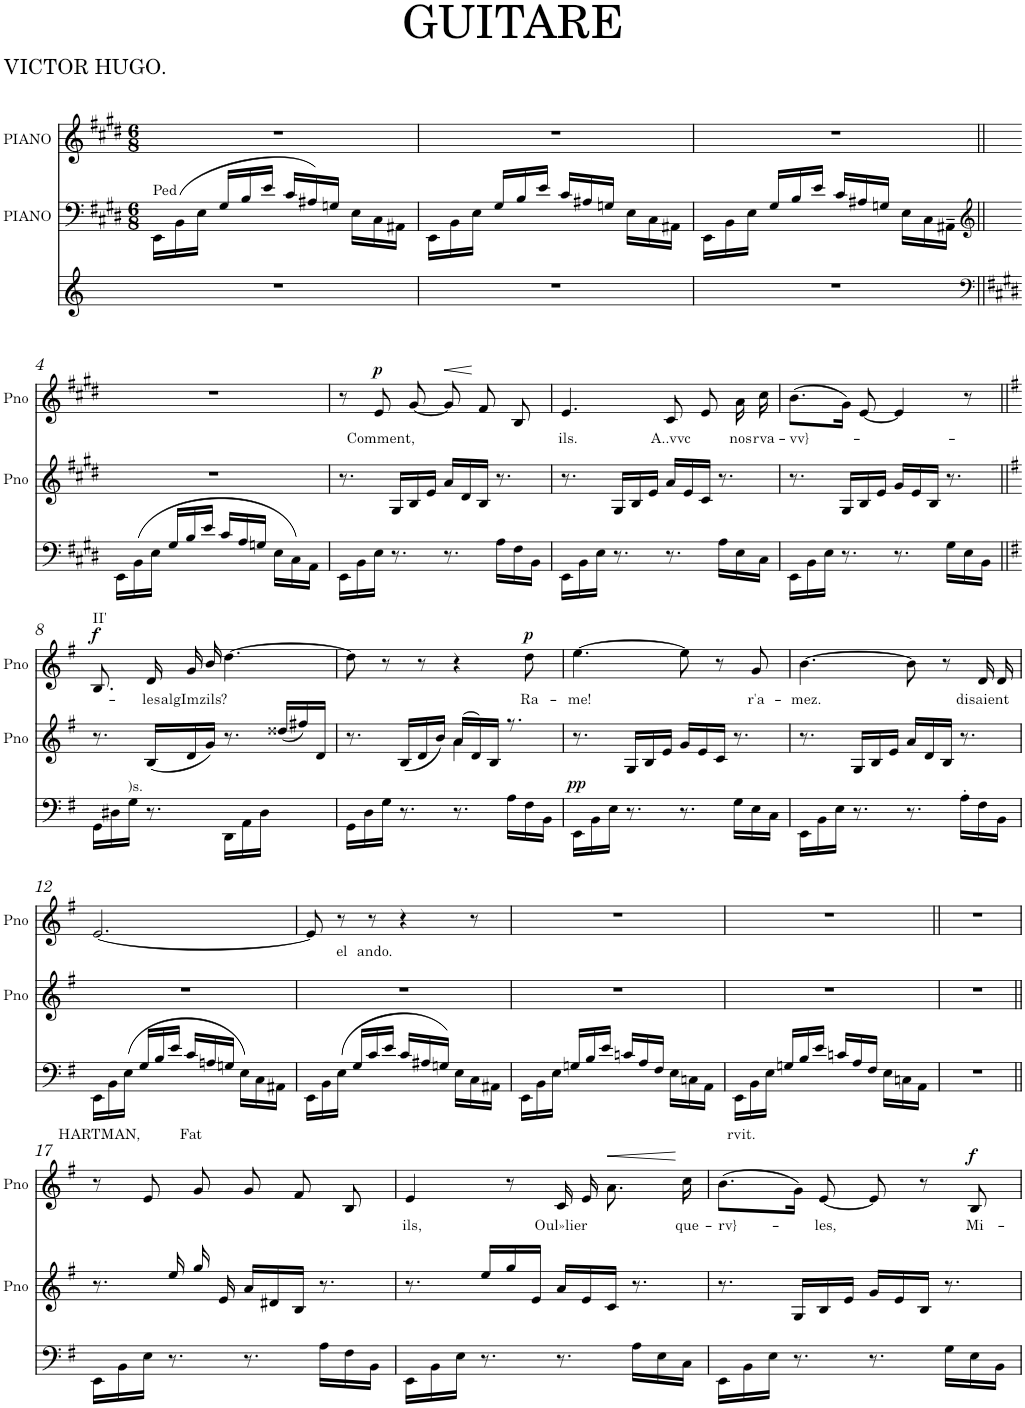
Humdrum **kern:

**kern	**text	**dynam	**kern	**kern	**text	**dynam
*part3	*part3	*part3	*part2	*part1	*part1	*part1
*staff3	*staff3	*staff3	*staff2	*staff1	*staff1	*staff1
*I"Piano	*	*	*I"PIANO	*I"PIANO	*	*
*I'Pno	*	*	*I'Pno	*I'Pno	*	*
*clefG2	*	*	*clefF4	*clefG2	*	*
*k[]	*	*	*k[f#c#g#d#]	*k[f#c#g#d#]	*	*
*	*	*	*M6/8	*M6/8	*	*
=1	=1	=1	=1	=1	=1	=1
!	!	!	!LO:TX:a:t=Ped	!	!	!
1r	.	.	16EE\LL	2.r	.	.
.	.	.	(16BB\	.	.	.
.	.	.	16E\JJ	.	.	.
.	.	.	16G#/LL	.	.	.
.	.	.	16B/	.	.	.
.	.	.	16e/JJ	.	.	.
.	.	.	16c#/LL	.	.	.
.	.	.	16A#X/)	.	.	.
.	.	.	16Gn/JJ	.	.	.
.	.	.	16E\LL	.	.	.
.	.	.	16C#\	.	.	.
.	.	.	16AA#X\JJ	.	.	.
.	.	.	4ryy	4ryy	.	.
=2	=2	=2	=2	=2	=2	=2
1r	.	.	16EE\LL	2.r	.	.
.	.	.	16BB\	.	.	.
.	.	.	16E\JJ	.	.	.
.	.	.	16G#/LL	.	.	.
.	.	.	16B/	.	.	.
.	.	.	16e/JJ	.	.	.
.	.	.	16c#/LL	.	.	.
.	.	.	16A#X/	.	.	.
.	.	.	16Gn/JJ	.	.	.
.	.	.	16E\LL	.	.	.
.	.	.	16C#\	.	.	.
.	.	.	16AA#X\JJ	.	.	.
.	.	.	4ryy	4ryy	.	.
=3	=3	=3	=3	=3	=3	=3
1r	.	.	16EE\LL	2.r	.	.
.	.	.	16BB\	.	.	.
.	.	.	16E\JJ	.	.	.
.	.	.	16G#/LL	.	.	.
.	.	.	16B/	.	.	.
.	.	.	16e/JJ	.	.	.
.	.	.	16c#/LL	.	.	.
.	.	.	16A#X/	.	.	.
.	.	.	16Gn/JJ	.	.	.
.	.	.	16E\LL	.	.	.
.	.	.	16C#\	.	.	.
.	.	.	16AA#X~\JJ	.	.	.
.	.	.	4ryy	4ryy	.	.
!!LO:LB:g=z
=4||	=4||	=4||	=4||	=4||	=4||	=4||
*clefF4	*	*	*clefG2	*	*	*
*k[f#c#g#d#]	*	*	*	*	*	*
16EE\LL	.	.	2.r	2.r	.	.
(16BB\	.	.	.	.	.	.
16E\JJ	.	.	.	.	.	.
16G#/LL	.	.	.	.	.	.
16B/	.	.	.	.	.	.
16e/JJ	.	.	.	.	.	.
16c#/LL	.	.	.	.	.	.
16A/	.	.	.	.	.	.
16Gn/JJ	.	.	.	.	.	.
16E\LL	.	.	.	.	.	.
16C#\)	.	.	.	.	.	.
16AA\JJ	.	.	.	.	.	.
=5	=5	=5	=5	=5	=5	=5
16EE\LL	.	.	8.r	8r	.	.
16BB\	.	.	.	.	.	.
!	!	!	!	!	!LO:LY:b	!LO:DY:a
16E\JJ	.	.	.	8e/	Comment,	p
8.r	.	.	16G#/LL	.	.	.
.	.	.	16B/	[8g#/	.	.
.	.	.	16e/JJ	.	.	.
!	!	!	!	!	!	!LO:HP:b
8.r	.	.	16a/LL	8g#/]	.	<
.	.	.	16d#/	.	.	.
.	.	.	16B/JJ	8f#/	.	[
16A\LL	.	.	8.r	.	.	.
16F#\	.	.	.	8B/	.	.
16BB\JJ	.	.	.	.	.	.
=6	=6	=6	=6	=6	=6	=6
!	!	!	!	!	!LO:LY:b	!
16EE\LL	.	.	8.r	4.e/	ils.	.
16BB\	.	.	.	.	.	.
16E\JJ	.	.	.	.	.	.
8.r	.	.	16G#/LL	.	.	.
.	.	.	16B/	.	.	.
.	.	.	16e/JJ	.	.	.
!	!	!	!	!	!LO:LY:b	!
8.r	.	.	16a/LL	8c#/	A..vvc	.
.	.	.	16e/	.	.	.
.	.	.	16c#/JJ	8e/	.	.
16A\LL	.	.	8.r	.	.	.
!	!	!	!	!	!LO:LY:b	!
16E\	.	.	.	16a\	nos	.
!	!	!	!	!	!LO:LY:b	!
16C#\JJ	.	.	.	16cc#\	rva-	.
=7	=7	=7	=7	=7	=7	=7
!	!	!	!	!	!LO:LY:b	!
16EE\LL	.	.	8.r	(8.b\L	-vv}-	.
16BB\	.	.	.	.	.	.
16E\JJ	.	.	.	.	.	.
8.r	.	.	16G#/LL	16g#\Jk)	.	.
.	.	.	16B/	[8e/	.	.
.	.	.	16e/JJ	.	.	.
8.r	.	.	16g#/LL	4e/]	.	.
.	.	.	16e/	.	.	.
.	.	.	16B/JJ	.	.	.
16G#\LL	.	.	8.r	.	.	.
16E\	.	.	.	8r	.	.
16BB\JJ	.	.	.	.	.	.
!!LO:LB:g=z
=8||	=8||	=8||	=8||	=8||	=8||	=8||
*k[f#]	*	*	*k[f#]	*k[f#]	*	*
!	!	!	!	!LO:TX:a:t=II'	!	!
!	!	!	!	!	!	!LO:DY:a
16GG\LL	.	.	8.r	8.B/	.	f
16D#X\	.	.	.	.	.	.
!LO:TX:a:t=)s.	!	!	!	!	!	!
16G\JJ	.	.	.	.	.	.
!	!	!	!	!	!LO:LY:b	!
8.r	.	.	(16B/LL	16d/	-les	.
!	!	!	!	!	!LO:LY:b	!
.	.	.	16d/	16g/	algImzils?	.
.	.	.	16g/JJ)	16b/	.	.
16DD\LL	.	.	8.r	[4.dd\	.	.
16AA\	.	.	.	.	.	.
16D#\JJ	.	.	.	.	.	.
8.ryy	.	.	(16dd##X/LL	.	.	.
.	.	.	16ff#X/)	.	.	.
.	.	.	16d/JJ	.	.	.
=9	=9	=9	=9	=9	=9	=9
*	*	*	*^	*	*	*
16GG\LL	.	.	8.r	4.ryy	8dd\]	.	.
16D\	.	.	.	.	.	.	.
16G\JJ	.	.	.	.	8r	.	.
8.r	.	.	(16B/LL	.	.	.	.
.	.	.	16d/	.	8r	.	.
.	.	.	16b/JJ)	.	.	.	.
8.r	.	.	(16a/LL	4a\	4r	.	.
.	.	.	16d/)	.	.	.	.
.	.	.	16B/JJ	.	.	.	.
16A\LL	.	.	8.r	.	.	.	.
!	!	!	!	!	!	!LO:LY:b	!LO:DY:a
16F#\	.	.	.	8ryy	8dd\	Ra-	p
16BB\JJ	.	.	.	.	.	.	.
*	*	*	*v	*v	*	*	*
=10	=10	=10	=10	=10	=10	=10
!	!	!LO:DY:a	!	!	!LO:LY:b	!
16EE\LL	.	pp	8.r	[4.ee\	-me!	.
16BB\	.	.	.	.	.	.
16E\JJ	.	.	.	.	.	.
8.r	.	.	16G/LL	.	.	.
.	.	.	16B/	.	.	.
.	.	.	16e/JJ	.	.	.
8.r	.	.	16g/LL	8ee\]	.	.
.	.	.	16e/	.	.	.
.	.	.	16c/JJ	8r	.	.
16G\LL	.	.	8.r	.	.	.
!	!	!	!	!	!LO:LY:b	!
16E\	.	.	.	8g/	r'a-	.
16C\JJ	.	.	.	.	.	.
=11	=11	=11	=11	=11	=11	=11
!	!	!	!	!	!LO:LY:b	!
16EE\LL	.	.	8.r	[4.b\	-mez.	.
16BB\	.	.	.	.	.	.
16E\JJ	.	.	.	.	.	.
8.r	.	.	16G/LL	.	.	.
.	.	.	16B/	.	.	.
.	.	.	16e/JJ	.	.	.
8.r	.	.	16a/LL	8b\]	.	.
.	.	.	16d/	.	.	.
.	.	.	16B/JJ	8r	.	.
16A'\LL	.	.	8.r	.	.	.
!	!	!	!	!	!LO:LY:b	!
16F#\	.	.	.	16d/	disaient	.
16BB\JJ	.	.	.	16d/	.	.
!!LO:LB:g=z
=12	=12	=12	=12	=12	=12	=12
!	!LO:LY:b	!	!	!	!	!
16EE\LL	HARTMAN,	.	2.r	[2.e/	.	.
16BB\	.	.	.	.	.	.
(16E\JJ	.	.	.	.	.	.
16G/LL	.	.	.	.	.	.
16B/	.	.	.	.	.	.
16e/JJ	.	.	.	.	.	.
!	!LO:LY:b	!	!	!	!	!
16c/LL	Fat	.	.	.	.	.
16An/	.	.	.	.	.	.
16Gn/JJ	.	.	.	.	.	.
16E\LL)	.	.	.	.	.	.
16C\	.	.	.	.	.	.
16AA#X\JJ	.	.	.	.	.	.
=13	=13	=13	=13	=13	=13	=13
16EE\LL	.	.	2.r	8e/]	.	.
16BB\	.	.	.	.	.	.
!	!	!	!	!	!LO:LY:b	!
(16E\JJ	.	.	.	8r	el	.
16G/LL	.	.	.	.	.	.
!	!	!	!	!	!LO:LY:b	!
16c/	.	.	.	8r	ando.	.
16e/JJ	.	.	.	.	.	.
16c/LL	.	.	.	4r	.	.
16A#X/	.	.	.	.	.	.
16Gn/JJ)	.	.	.	.	.	.
16E\LL	.	.	.	.	.	.
16C\	.	.	.	8r	.	.
16AA#X\JJ	.	.	.	.	.	.
=14	=14	=14	=14	=14	=14	=14
16EE\LL	.	.	2.r	2.r	.	.
16BB\	.	.	.	.	.	.
16E\JJ	.	.	.	.	.	.
16Gn/LL	.	.	.	.	.	.
16B/	.	.	.	.	.	.
16e/JJ	.	.	.	.	.	.
16cn/LL	.	.	.	.	.	.
16A/	.	.	.	.	.	.
16F#/JJ	.	.	.	.	.	.
16E\LL	.	.	.	.	.	.
16Cn\	.	.	.	.	.	.
16AA\JJ	.	.	.	.	.	.
=15	=15	=15	=15	=15	=15	=15
!	!LO:LY:b	!	!	!	!	!
16EE\LL	rvit.	.	2.r	2.r	.	.
16BB\	.	.	.	.	.	.
16E\JJ	.	.	.	.	.	.
16Gn/LL	.	.	.	.	.	.
16B/	.	.	.	.	.	.
16e/JJ	.	.	.	.	.	.
16cn/LL	.	.	.	.	.	.
16A/	.	.	.	.	.	.
16F#/JJ	.	.	.	.	.	.
16E\LL	.	.	.	.	.	.
16Cn\	.	.	.	.	.	.
16AA\JJ	.	.	.	.	.	.
=16||	=16||	=16||	=16||	=16||	=16||	=16||
1r	.	.	2.r	2.r	.	.
.	.	.	4ryy	4ryy	.	.
!!LO:LB:g=z
=17	=17	=17	=17	=17	=17	=17
16EE\LL	.	.	8.r	8r	.	.
16BB\	.	.	.	.	.	.
16E\JJ	.	.	.	8e/	.	.
8.r	.	.	16ee/	.	.	.
.	.	.	16gg/	8g/	.	.
.	.	.	16e/	.	.	.
8.r	.	.	16a/LL	8g/	.	.
.	.	.	16d#X/	.	.	.
.	.	.	16B/JJ	8f#/	.	.
16A\LL	.	.	8.r	.	.	.
16F#\	.	.	.	8B/	.	.
16BB\JJ	.	.	.	.	.	.
=18	=18	=18	=18	=18	=18	=18
!	!	!	!	!	!LO:LY:b	!
16EE\LL	.	.	8.r	4e/	ils,	.
16BB\	.	.	.	.	.	.
16E\JJ	.	.	.	.	.	.
8.r	.	.	16ee/LL	.	.	.
.	.	.	16gg/	8r	.	.
.	.	.	16e/JJ	.	.	.
!	!	!	!	!	!LO:LY:b	!
8.r	.	.	16a/LL	16c/	Oul»lier	.
.	.	.	16e/	16e/	.	.
!	!	!	!	!	!	!LO:HP:b
.	.	.	16c/JJ	8.a\	.	<
16A\LL	.	.	8.r	.	.	.
16E\	.	.	.	.	.	.
!	!	!	!	!	!LO:LY:b	!
16C\JJ	.	.	.	16cc\	que-	[
=19	=19	=19	=19	=19	=19	=19
!	!	!	!	!	!LO:LY:b	!
16EE\LL	.	.	8.r	(8.b\L	-rv}-	.
16BB\	.	.	.	.	.	.
16E\JJ	.	.	.	.	.	.
8.r	.	.	16G/LL	16g\Jk)	.	.
!	!	!	!	!	!LO:LY:b	!
.	.	.	16B/	[8e/	-les,	.
.	.	.	16e/JJ	.	.	.
8.r	.	.	16g/LL	8e/]	.	.
.	.	.	16e/	.	.	.
.	.	.	16B/JJ	8r	.	.
16G\LL	.	.	8.r	.	.	.
!	!	!	!	!	!LO:LY:b	!LO:DY:a
16E\	.	.	.	8B/	Mi-	f
16BB\JJ	.	.	.	.	.	.
=	=	=	=	=	=	=
*-	*-	*-	*-	*-	*-	*-
